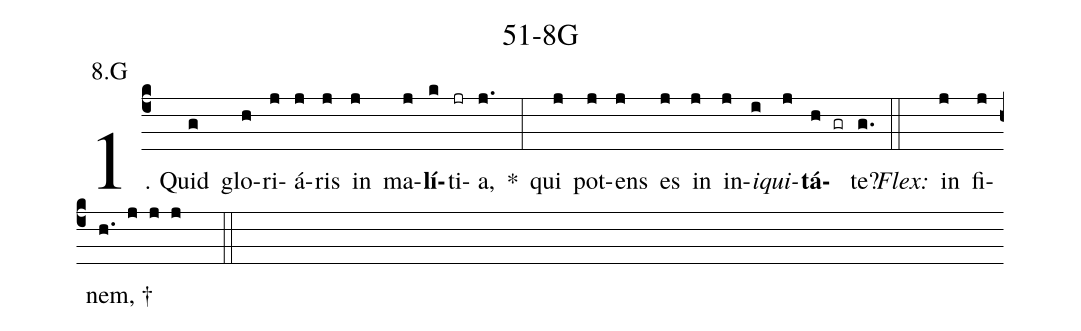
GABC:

name: 51-8G;
annotation: 8.G;
%%
(c4)1. Quid(g) glo(h)ri(j)á(j)ris(j) in(j) ma(j)<b>lí</b>(k)ti(jr)a,(j.) *(:) qui(j) pot(j)ens(j) es(j) in(j) in(j)<i>i</i>(i)<i>qui</i>(j)<b>tá</b>(h gr)te?(g.) (::)
<i>Flex:</i>()  in(j) fi(j)nem, †(h. j j j  ::)
